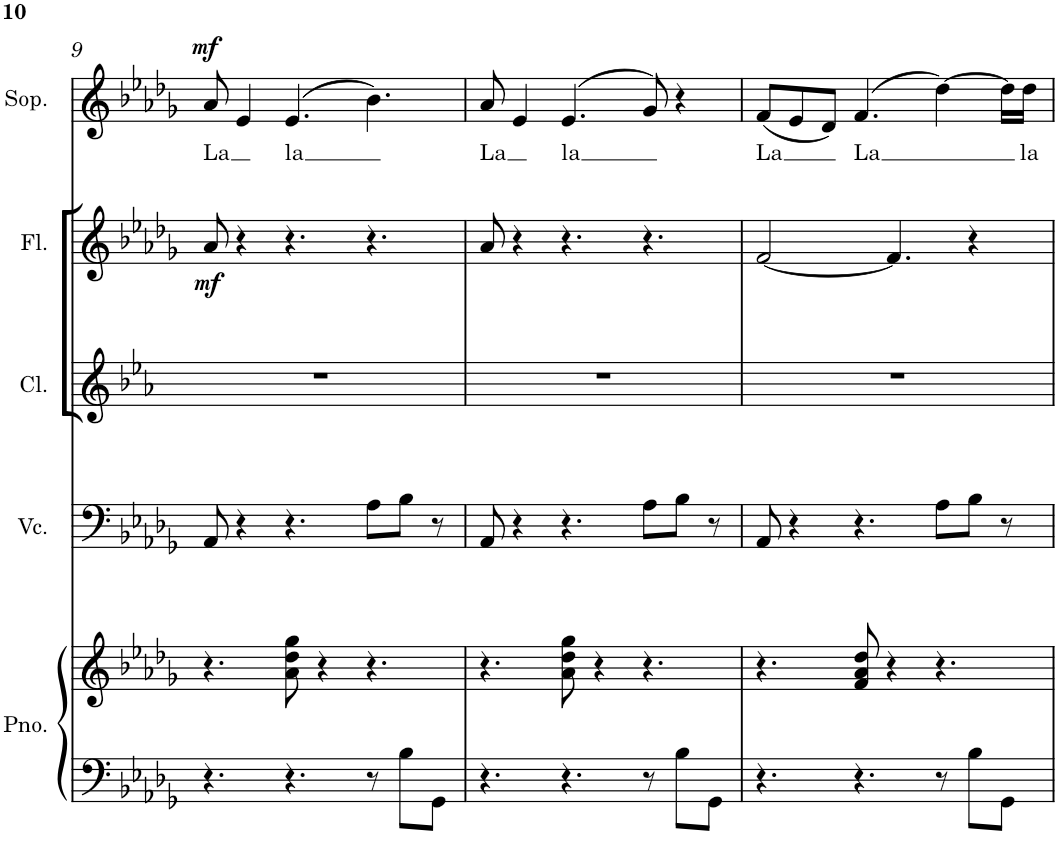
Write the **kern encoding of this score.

**kern	**kern	**kern	**kern	**kern	**dynam	**kern	**text	**dynam
*part5	*part5	*part4	*part3	*part2	*part2	*part1	*part1	*part1
*staff6	*staff5	*staff4	*staff3	*staff2	*staff2	*staff1	*staff1	*staff1
*I"Grand Piano	*	*I"Violoncello	*I"Clarinet	*I"Flute	*	*I"Soprano	*	*
*I'Pno.	*	*I'Vc.	*I'Cl.	*I'Fl.	*	*I'Sop.	*	*
!!LO:PB:g=z
*clefF4	*clefG2	*clefF4	*clefG2	*clefG2	*	*clefG2	*	*
*	*	*	*Trd1c2	*	*	*	*	*
*k[b-e-a-d-g-]	*k[b-e-a-d-g-]	*k[b-e-a-d-g-]	*k[b-e-a-]	*k[b-e-a-d-g-]	*	*k[b-e-a-d-g-]	*	*
*D-:	*D-:	*D-:	*E-:	*D-:	*	*D-:	*	*
*M9/8	*M9/8	*M9/8	*M9/8	*M9/8	*	*M9/8	*	*
=9	=9	=9	=9	=9	=9	=9	=9	=9
!	!	!	!	!	!LO:DY:b	!	!LO:LY:b	!LO:DY:a
4.r	4.r	8AA-/	8%9r	8a-/	mf	8a-/	La	mf
.	.	4r	.	4r	.	4e-/	.	.
!	!	!	!	!	!	!	!LO:LY:b	!
4.r	8a-\ 8dd-\ 8gg-\	4.r	.	4.r	.	(4.e-/	la	.
.	4r	.	.	.	.	.	.	.
8r	4.r	8A-\L	.	4.r	.	4.b-\)	.	.
8B-\L	.	8B-\J	.	.	.	.	.	.
8GG-\J	.	8r	.	.	.	.	.	.
=10	=10	=10	=10	=10	=10	=10	=10	=10
!	!	!	!	!	!	!	!LO:LY:b	!
4.r	4.r	8AA-/	8%9r	8a-/	.	8a-/	La	.
.	.	4r	.	4r	.	4e-/	.	.
!	!	!	!	!	!	!	!LO:LY:b	!
4.r	8a-\ 8dd-\ 8gg-\	4.r	.	4.r	.	(>4.e-/	la	.
.	4r	.	.	.	.	.	.	.
8r	4.r	8A-\L	.	4.r	.	8g-/)	.	.
8B-\L	.	8B-\J	.	.	.	4r	.	.
8GG-\J	.	8r	.	.	.	.	.	.
=11	=11	=11	=11	=11	=11	=11	=11	=11
!	!	!	!	!	!	!	!LO:LY:b	!
4.r	4.r	8AA-/	8%9r	[2f/	.	(8f/L	La	.
.	.	4r	.	.	.	8e-/	.	.
.	.	.	.	.	.	8d-/J)	.	.
!	!	!	!	!	!	!	!LO:LY:b	!
4.r	8f/ 8a-/ 8dd-/	4.r	.	.	.	(4.f/	La	.
.	4r	.	.	4.f/]	.	.	.	.
8r	4.r	8A-\L	.	.	.	[4dd-\)	.	.
8B-\L	.	8B-\J	.	4r	.	.	.	.
8GG-\J	.	8r	.	.	.	16dd-\LL]	.	.
!	!	!	!	!	!	!	!LO:LY:b	!
.	.	.	.	.	.	16dd-\JJ	la	.
=	=	=	=	=	=	=	=	=
*-	*-	*-	*-	*-	*-	*-	*-	*-
